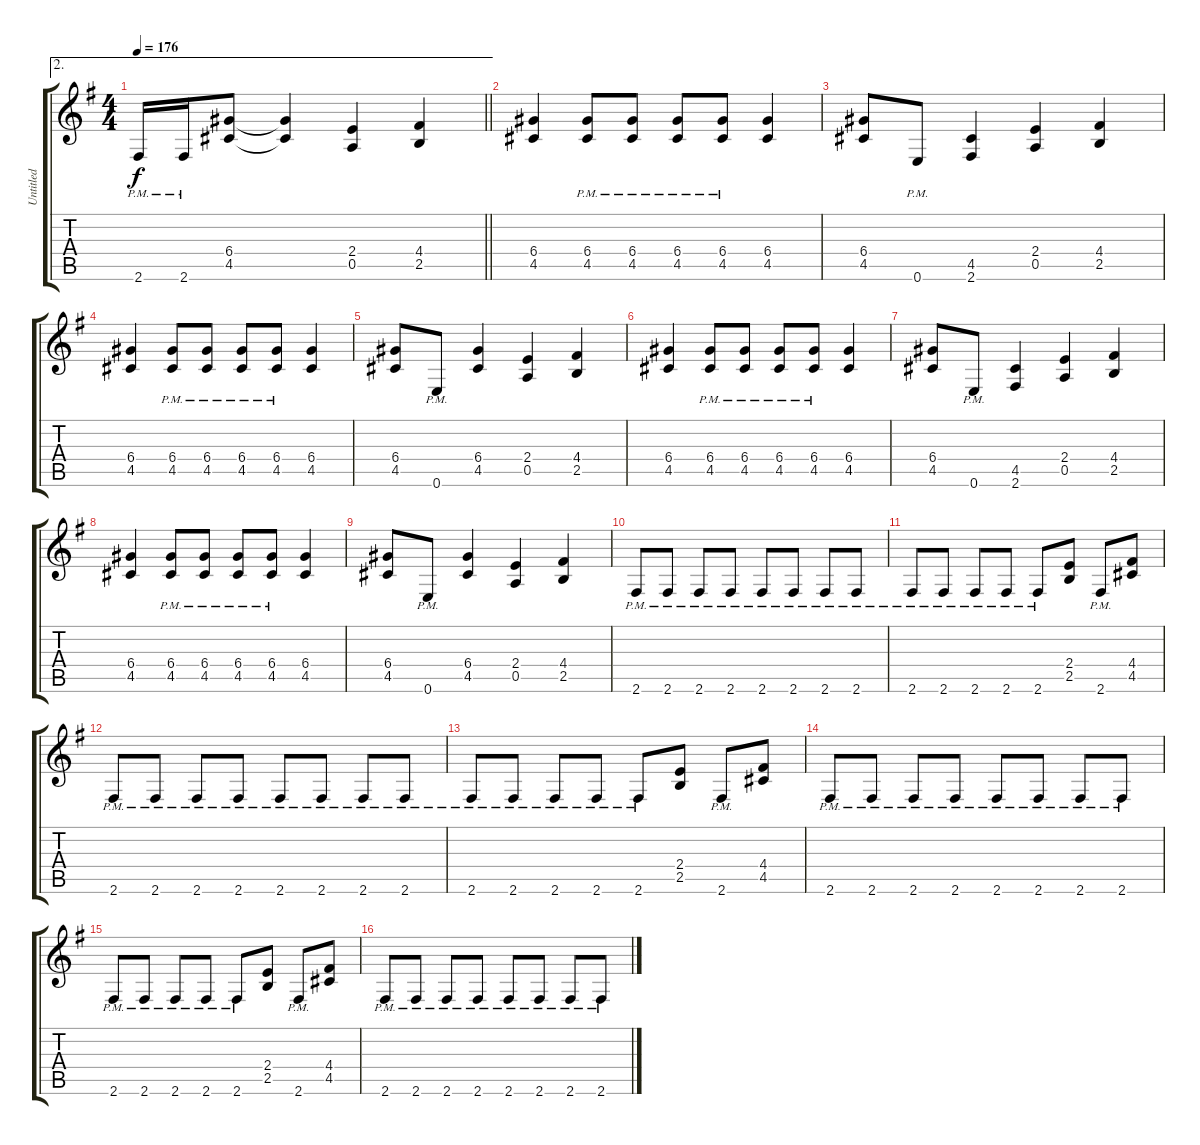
\track ("Untitled" "Untitled") {instrument distortionguitar}
\staff {score tabs}
\tuning (E4 B3 G3 D3 A2 E2) {hide}
\ae 2
\ts (4 4)
\tempo 176
\clef g2
\barLineRight lightlight
\ks g
2.6{pm}.16{dy f} 2.6{pm}.16 (6.4 4.5).8 (6.4{t} 4.5{t}).4 (2.4 0.5).4 (4.4 2.5).4 |
(6.4 4.5).4 (6.4{pm} 4.5{pm}).8 (6.4{pm} 4.5{pm}).8 (6.4{pm} 4.5{pm}).8 (6.4{pm} 4.5{pm}).8 (6.4 4.5).4 |
(6.4 4.5).8 0.6{pm}.8 (4.5 2.6).4 (2.4 0.5).4 (4.4 2.5).4 |
(6.4 4.5).4 (6.4{pm} 4.5{pm}).8 (6.4{pm} 4.5{pm}).8 (6.4{pm} 4.5{pm}).8 (6.4{pm} 4.5{pm}).8 (6.4 4.5).4 |
(6.4 4.5).8 0.6{pm}.8 (6.4 4.5).4 (2.4 0.5).4 (4.4 2.5).4 |
(6.4 4.5).4 (6.4{pm} 4.5{pm}).8 (6.4{pm} 4.5{pm}).8 (6.4{pm} 4.5{pm}).8 (6.4{pm} 4.5{pm}).8 (6.4 4.5).4 |
(6.4 4.5).8 0.6{pm}.8 (4.5 2.6).4 (2.4 0.5).4 (4.4 2.5).4 |
(6.4 4.5).4 (6.4{pm} 4.5{pm}).8 (6.4{pm} 4.5{pm}).8 (6.4{pm} 4.5{pm}).8 (6.4{pm} 4.5{pm}).8 (6.4 4.5).4 |
(6.4 4.5).8 0.6{pm}.8 (6.4 4.5).4 (2.4 0.5).4 (4.4 2.5).4 |
2.6{pm}.8 2.6{pm}.8 2.6{pm}.8 2.6{pm}.8 2.6{pm}.8 2.6{pm}.8 2.6{pm}.8 2.6{pm}.8 |
2.6{pm}.8 2.6{pm}.8 2.6{pm}.8 2.6{pm}.8 2.6{pm}.8 (2.4 2.5).8 2.6{pm}.8 (4.4 4.5).8 |
2.6{pm}.8 2.6{pm}.8 2.6{pm}.8 2.6{pm}.8 2.6{pm}.8 2.6{pm}.8 2.6{pm}.8 2.6{pm}.8 |
2.6{pm}.8 2.6{pm}.8 2.6{pm}.8 2.6{pm}.8 2.6{pm}.8 (2.4 2.5).8 2.6{pm}.8 (4.4 4.5).8 |
2.6{pm}.8 2.6{pm}.8 2.6{pm}.8 2.6{pm}.8 2.6{pm}.8 2.6{pm}.8 2.6{pm}.8 2.6{pm}.8 |
2.6{pm}.8 2.6{pm}.8 2.6{pm}.8 2.6{pm}.8 2.6{pm}.8 (2.4 2.5).8 2.6{pm}.8 (4.4 4.5).8 |
2.6{pm}.8 2.6{pm}.8 2.6{pm}.8 2.6{pm}.8 2.6{pm}.8 2.6{pm}.8 2.6{pm}.8 2.6{pm}.8
